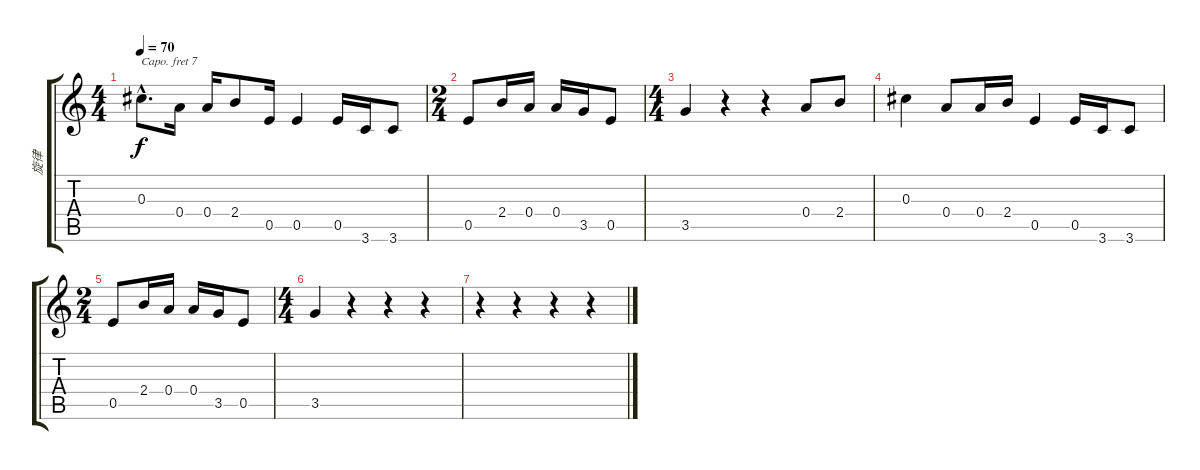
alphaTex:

\track ("旋律" "旋律") {instrument electricguitarclean}
\staff {score tabs}
\capo 7
\tuning (D4 A3 Gb3 D3 A2 D2) {hide}
\ts (4 4)
\tempo 70
\clef g2
\ks c
0.3{hac}.8{d dy f} 0.4.16 0.4.16 2.4.8 0.5.16 0.5.4 0.5.16 3.6.16 3.6.8 |
\ts (2 4)
0.5.8 2.4.16 0.4.16 0.4.16 3.5.16 0.5.8 |
\ts (4 4)
3.5.4 r.4 r.4 0.4.8 2.4.8 |
0.3.4 0.4.8 0.4.16 2.4.16 0.5.4 0.5.16 3.6.16 3.6.8 |
\ts (2 4)
0.5.8 2.4.16 0.4.16 0.4.16 3.5.16 0.5.8 |
\ts (4 4)
3.5.4 r.4 r.4 r.4 |
r.4 r.4 r.4 r.4
